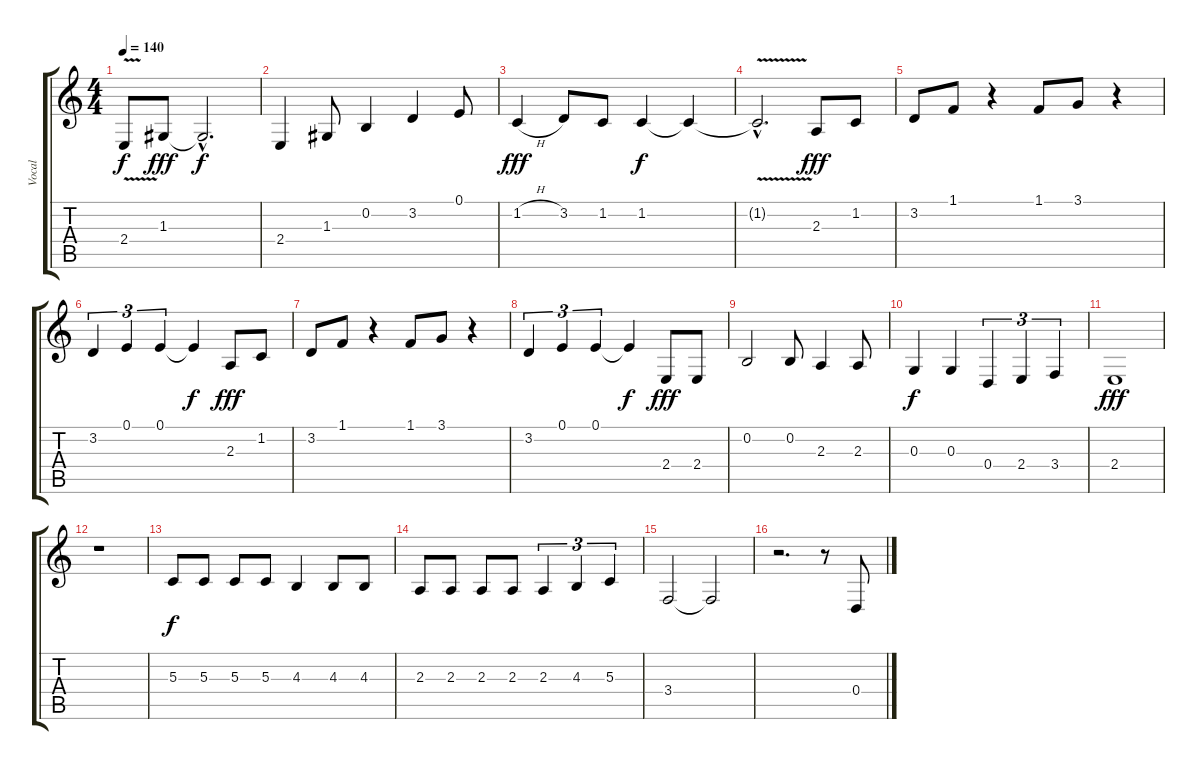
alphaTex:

\track ("Vocal" "Vocal") {instrument choiraahs}
\staff {score tabs}
\tuning (E4 B3 G3 D3 A2 E2) {hide}
\ts (4 4)
\tempo 140
\clef g2
\ks c
2.4{v t}.8{dy f} 1.3.8{dy fff} 1.3{hac t}.2{d dy f} |
2.4.4 1.3.8 0.2.4 3.2.4 0.1.8 |
1.2{h}.4{dy fff} 3.2.8 1.2.8 1.2.4{dy f} 1.2{t}.4 |
1.2{v hac t}.2{d} 2.3.8{dy fff} 1.2.8 |
3.2.8 1.1.8 r.4 1.1.8 3.1.8 r.4 |
3.2.4{tu (3 2)} 0.1.4{tu (3 2)} 0.1.4{tu (3 2)} 0.1{t}.4{dy f} 2.3.8{dy fff} 1.2.8 |
3.2.8 1.1.8 r.4 1.1.8 3.1.8 r.4 |
3.2.4{tu (3 2)} 0.1.4{tu (3 2)} 0.1.4{tu (3 2)} 0.1{t}.4{dy f} 2.4.8{dy fff} 2.4.8 |
0.2.2 0.2.8 2.3.4 2.3.8 |
0.3.4{dy f} 0.3.4 0.4.4{tu (3 2)} 2.4.4{tu (3 2)} 3.4.4{tu (3 2)} |
2.4.1{dy fff} |
r.1 |
5.3.8{dy f} 5.3.8 5.3.8 5.3.8 4.3.4 4.3.8 4.3.8 |
2.3.8 2.3.8 2.3.8 2.3.8 2.3.4{tu (3 2)} 4.3.4{tu (3 2)} 5.3.4{tu (3 2)} |
3.4.2 3.4{t}.2 |
r.2{d} r.8 0.4.8
